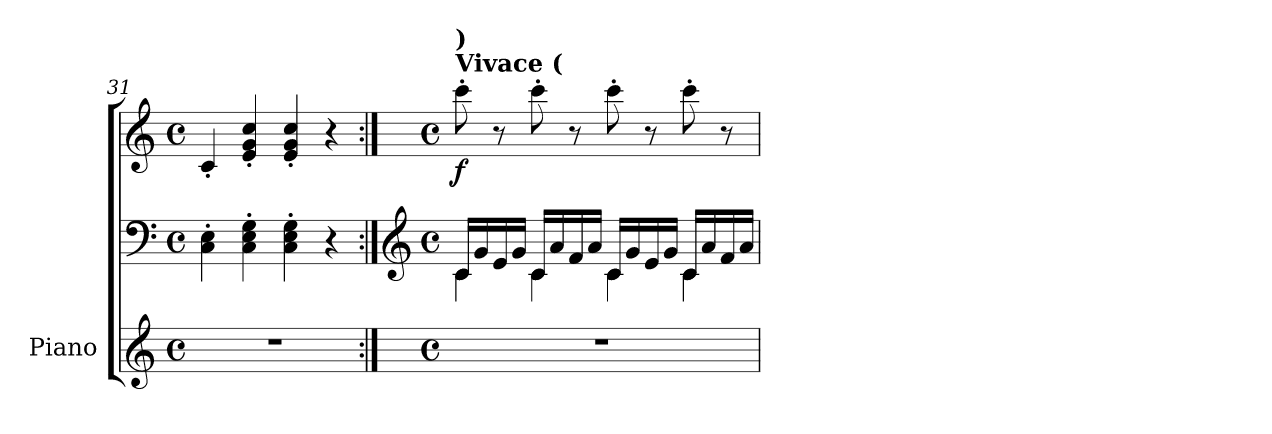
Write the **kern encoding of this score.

**kern	**kern	**kern	**dynam
*part1	*part1	*part1	*part1
*staff3	*staff2	*staff1	*staff1/2/3
*I"Piano	*	*	*
*I'Pno	*	*	*
*clefG2	*clefF4	*clefG2	*
*k[]	*k[]	*k[]	*
*M4/4	*M4/4	*M4/4	*
*met(c)	*met(c)	*met(c)	*
=31	=31	=31	=31
1r	4C\' 4E\'	4c'/	.
.	4C\' 4E\' 4G\'	4e/' 4g/' 4cc/'	.
.	4C\' 4E\' 4G\'	4e/' 4g/' 4cc/'	.
.	4r	4r	.
!!LO:PB:g=z
=1:|!	=1:|!	=1:|!	=1:|!
*stria5	*	*	*
*	*clefG2	*	*
*M4/4	*M4/4	*M4/4	*
*met(c)	*met(c)	*met(c)	*
*	*	*MM152	*
*	*^	*	*
!	!	!	!LO:TX:a:B:t=Vivace (	!
!	!	!	!LO:TX:a:B:t=)	!
!	!	!	!	!LO:DY:b
1r	16c/LL	4c\	8ccc'\	f
.	16g/	.	.	.
.	16e/	.	8r	.
.	16g/JJ	.	.	.
.	16c/LL	4c\	8ccc'\	.
.	16a/	.	.	.
.	16f/	.	8r	.
.	16a/JJ	.	.	.
.	16c/LL	4c\	8ccc'\	.
.	16g/	.	.	.
.	16e/	.	8r	.
.	16g/JJ	.	.	.
.	16c/LL	4c\	8ccc'\	.
.	16a/	.	.	.
.	16f/	.	8r	.
.	16a/JJ	.	.	.
*	*v	*v	*	*
=	=	=	=
*-	*-	*-	*-
